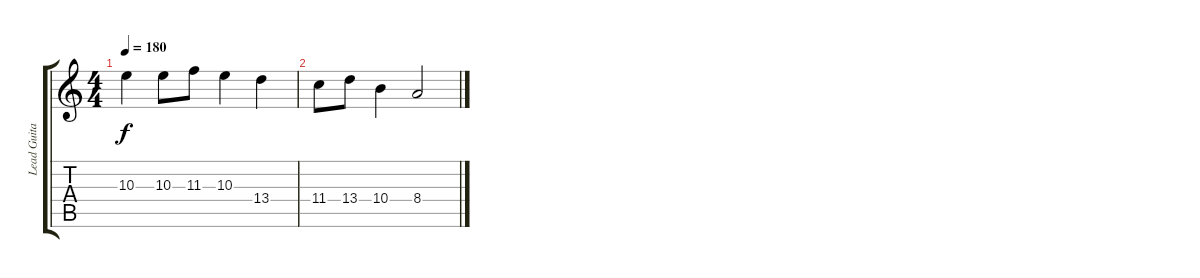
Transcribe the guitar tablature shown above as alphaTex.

\track ("Lead Guitar" "Lead Guita") {instrument distortionguitar}
\staff {score tabs}
\tuning (Eb4 Bb3 Gb3 Db3 Ab2 Eb2) {hide}
\ts (4 4)
\tempo 180
\clef g2
\ks c
10.3.4{dy f} 10.3.8 11.3.8 10.3.4 13.4.4 |
11.4.8 13.4.8 10.4.4 8.4.2
